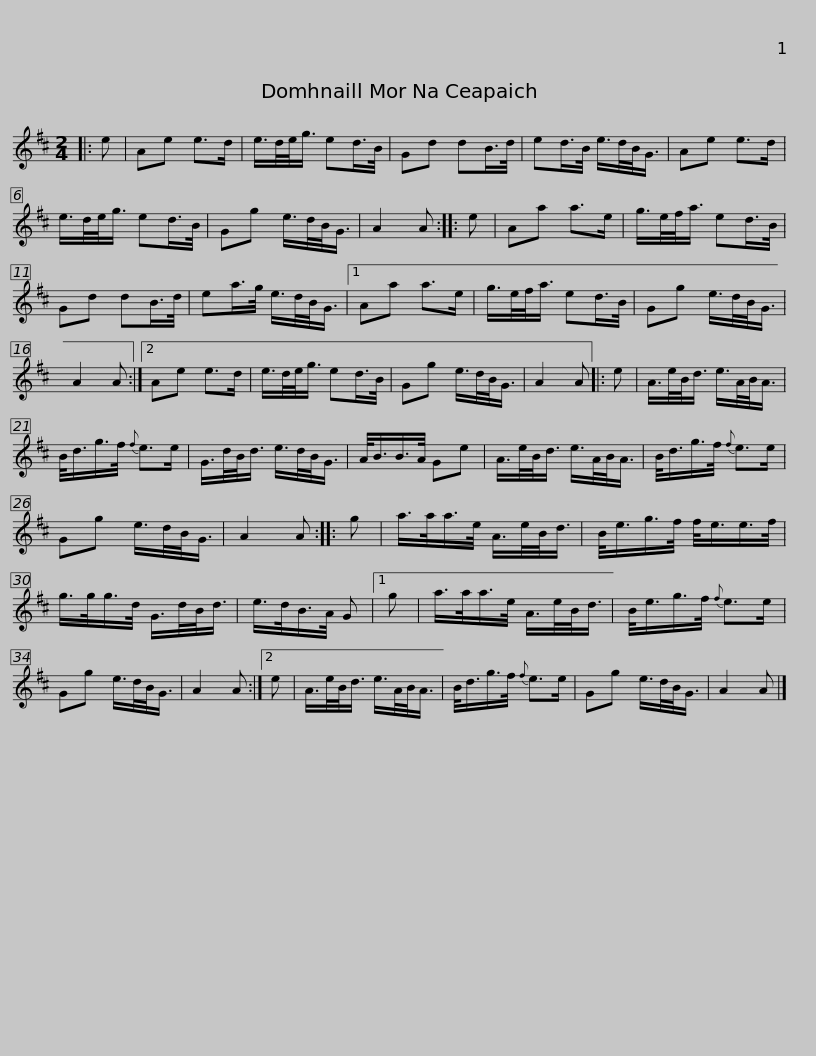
X:1
L:1/8
M:2/4
I:linebreak $
K:D
V:1 treble
V:1
|: e | Ae e>d | e/>d/e/<g/ ed/>B/ | Gd dB/>d/ | ed/>B/ e/>d/B/<G/ | %5
 Ae e>d | e/>d/e/<g/ ed/>B/ |$ Gg e/>d/B/<G/ | A2 A :: e | %10
 Aa a>e | g/>e/f/<a/ ed/>B/ | Gd dB/>d/ | ea/>g/ e/>d/B/<G/ |1 Aa a>e |$ %15
 g/>e/f/<a/ ed/>B/ | Gg e/>d/B/<G/ | A2 A :|2 Ae e>d | e/>d/e/<g/ ed/>B/ | %20
 Gg e/>d/B/<G/ | A2 A |: e |$ A/>e/B/<d/ e/>A/B/<A/ | B/<d/g/>f/{f} e>e | %25
 G/>d/B/<d/ e/>d/B/<G/ | A/<B/B/>A/ Ge | A/>e/B/<d/ e/>A/B/<A/ |$ B/<d/g/>f/{f} e>e | Gg e/>d/B/<G/ | %30
 A2 A :: g | a/>a/a/>e/ A/>e/B/<d/ | B/<e/g/>f/ f/<e/e/>f/ |$ g/>g/g/>d/ G/>d/B/<d/ | %35
 e/>d/B/>A/ G |1 g | a/>a/a/>e/ A/>e/B/<d/ | B/<e/g/>f/{f} e>e | Gg e/>d/B/<G/ | %40
 A2 A :|2$ e | A/>e/B/<d/ e/>A/B/<A/ | B/<d/g/>f/{f} e>e | Gg e/>d/B/<G/ | %45
 A2 A |] %46
